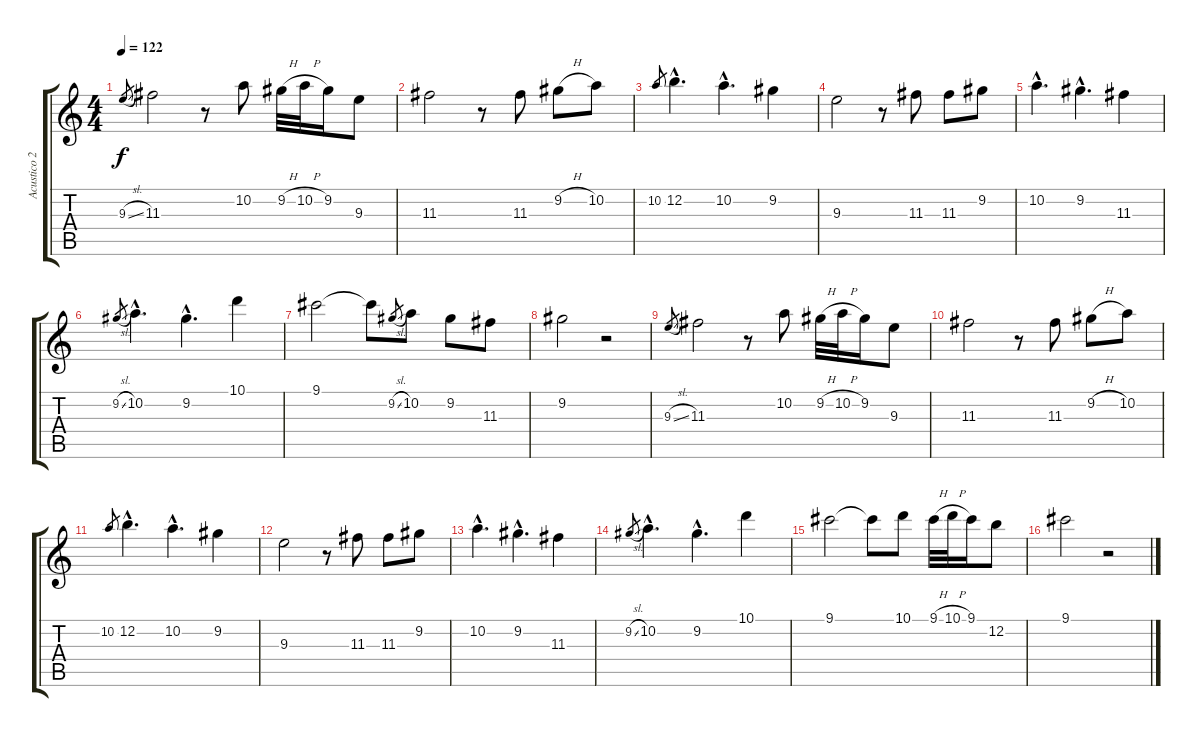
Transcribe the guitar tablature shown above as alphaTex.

\track ("Acustico 2" "Acustico 2") {instrument acousticguitarnylon}
\staff {score tabs}
\tuning (E4 B3 G3 D3 A2 E2) {hide}
\ts (4 4)
\tempo 122
\clef g2
\ks c
9.3{sl}.8{gr dy f instrument acousticguitarnylon} 11.3.2 r.8 10.2.8 9.2{h}.32 10.2{h}.32 9.2.16 9.3.8 |
11.3.2 r.8 11.3.8 9.2{h}.8 10.2.8 |
10.2.8{gr} 12.2{hac}.4{d} 10.2{hac}.4{d} 9.2.4 |
9.3.2 r.8 11.3.8 11.3.8 9.2.8 |
10.2{hac}.4{d} 9.2{hac}.4{d} 11.3.4 |
9.2{sl}.8{gr} 10.2{hac}.4{d} 9.2{hac}.4{d} 10.1.4 |
9.1.2 9.1{t}.8 9.2{sl}.8{gr} 10.2.8 9.2.8 11.3.8 |
9.2.2 r.2 |
9.3{sl}.8{gr} 11.3.2 r.8 10.2.8 9.2{h}.32 10.2{h}.32 9.2.16 9.3.8 |
11.3.2 r.8 11.3.8 9.2{h}.8 10.2.8 |
10.2.8{gr} 12.2{hac}.4{d} 10.2{hac}.4{d} 9.2.4 |
9.3.2 r.8 11.3.8 11.3.8 9.2.8 |
10.2{hac}.4{d} 9.2{hac}.4{d} 11.3.4 |
9.2{sl}.8{gr} 10.2{hac}.4{d} 9.2{hac}.4{d} 10.1.4 |
9.1.2 9.1{t}.8 10.1.8 9.1{h}.32 10.1{h}.32 9.1.16 12.2.8 |
9.1.2 r.2
